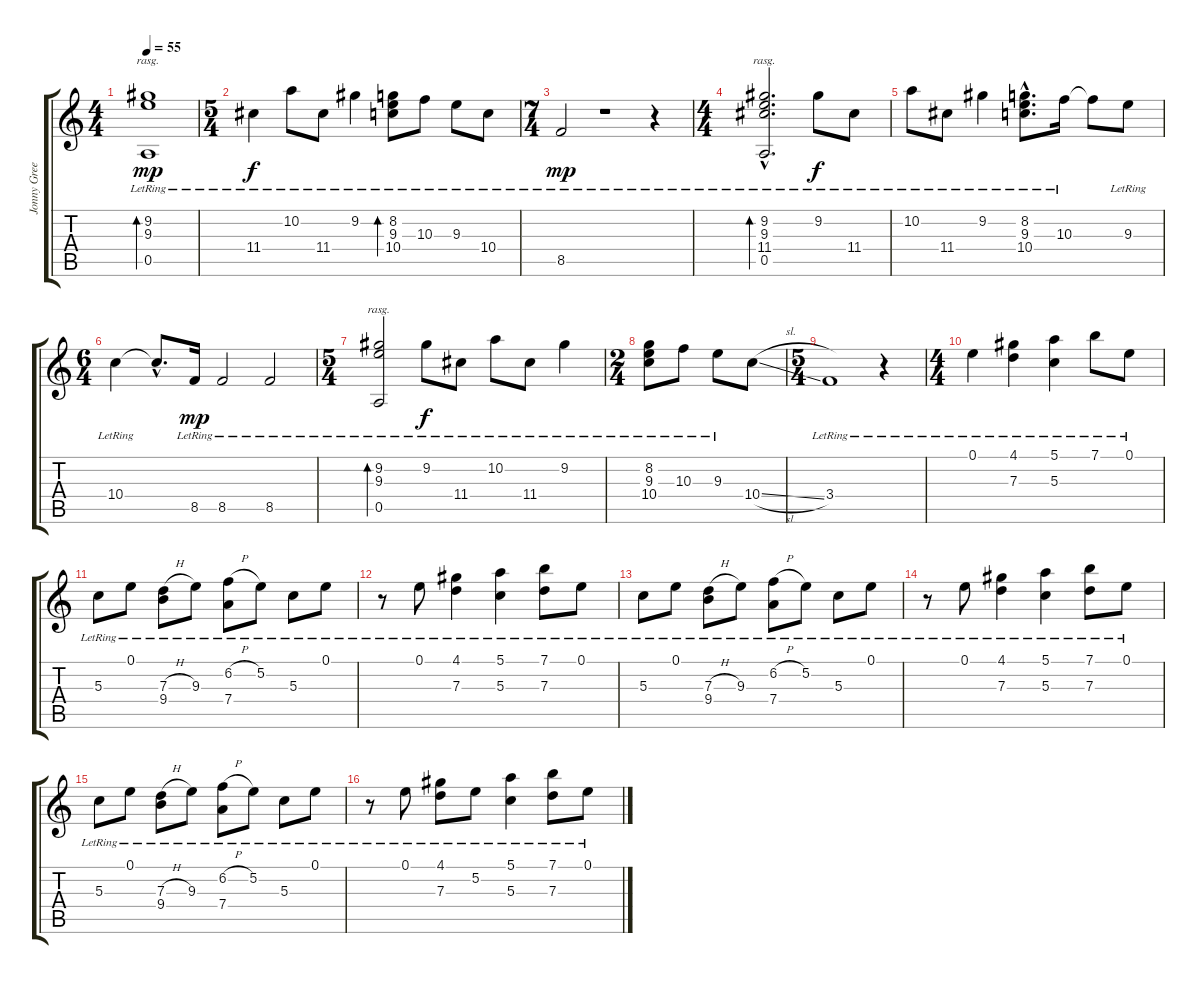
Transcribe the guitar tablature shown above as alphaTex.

\track ("Jonny Greenwood" "Jonny Gree") {instrument electricguitarjazz}
\staff {score tabs}
\tuning (E4 B3 G3 D3 A2 E2) {hide}
\ts (4 4)
\tempo 55
\clef g2
\ks c
(9.2{lr} 9.3{lr} 0.5{lr}).1{bd 240 rasg ii dy mp instrument electricguitarjazz} |
\ts (5 4)
11.4{lr}.4{dy f} 10.2{lr}.8 11.4{lr}.8 9.2{lr}.4 (8.2{lr} 9.3{lr} 10.4{lr}).8{bd 480} 10.3{lr}.8 9.3{lr}.8 10.4{lr}.8 |
\ts (7 4)
8.5{lr}.2{dy mp} r.1 r.4 |
\ts (4 4)
(9.2{hac lr} 9.3{hac lr} 11.4{hac lr} 0.5{hac lr}).2{d bd 240 rasg ii} 9.2{lr}.8{dy f} 11.4{lr}.8 |
10.2{lr}.8 11.4{lr}.8 9.2{lr}.4 (8.2{hac lr} 9.3{hac lr} 10.4{hac lr}).8{d} 10.3{lr}.16 10.3{t}.8 9.3{lr}.8 |
\ts (6 4)
10.4{lr}.4 10.4{hac t}.8{d} 8.5{lr}.16{dy mp} 8.5{lr}.2 8.5{lr}.2 |
\ts (5 4)
(9.2{lr} 9.3{lr} 0.5{lr}).2{bd 480 rasg ii} 9.2{lr}.8{dy f} 11.4{lr}.8 10.2{lr}.8 11.4{lr}.8 9.2{lr}.4 |
\ts (2 4)
(8.2{lr} 9.3{lr} 10.4{lr}).8 10.3{lr}.8 9.3{lr}.8 10.4{sl}.8 |
\ts (5 4)
3.4{lr}.1 r.4 |
\ts (4 4)
0.1{lr}.4 (4.1{lr} 7.3{lr}).4 (5.1{lr} 5.3{lr}).4 7.1{lr}.8 0.1{lr}.8 |
5.3{lr}.8 0.1{lr}.8 (7.3{h} 9.4{lr}).8 9.3{lr}.8 (6.2{h} 7.4{lr}).8 5.2{lr}.8 5.3{lr}.8 0.1{lr}.8 |
r.8 0.1{lr}.8 (4.1{lr} 7.3{lr}).4 (5.1{lr} 5.3{lr}).4 (7.1{lr} 7.3{lr}).8 0.1{lr}.8 |
5.3{lr}.8 0.1{lr}.8 (7.3{h} 9.4{lr}).8 9.3{lr}.8 (6.2{h} 7.4{lr}).8 5.2{lr}.8 5.3{lr}.8 0.1{lr}.8 |
r.8 0.1{lr}.8 (4.1{lr} 7.3{lr}).4 (5.1{lr} 5.3{lr}).4 (7.1{lr} 7.3{lr}).8 0.1{lr}.8 |
5.3{lr}.8 0.1{lr}.8 (7.3{h} 9.4{lr}).8 9.3{lr}.8 (6.2{h} 7.4{lr}).8 5.2{lr}.8 5.3{lr}.8 0.1{lr}.8 |
r.8 0.1{lr}.8 (4.1{lr} 7.3{lr}).8 5.2{lr}.8 (5.1{lr} 5.3{lr}).4 (7.1{lr} 7.3{lr}).8 0.1{lr}.8
